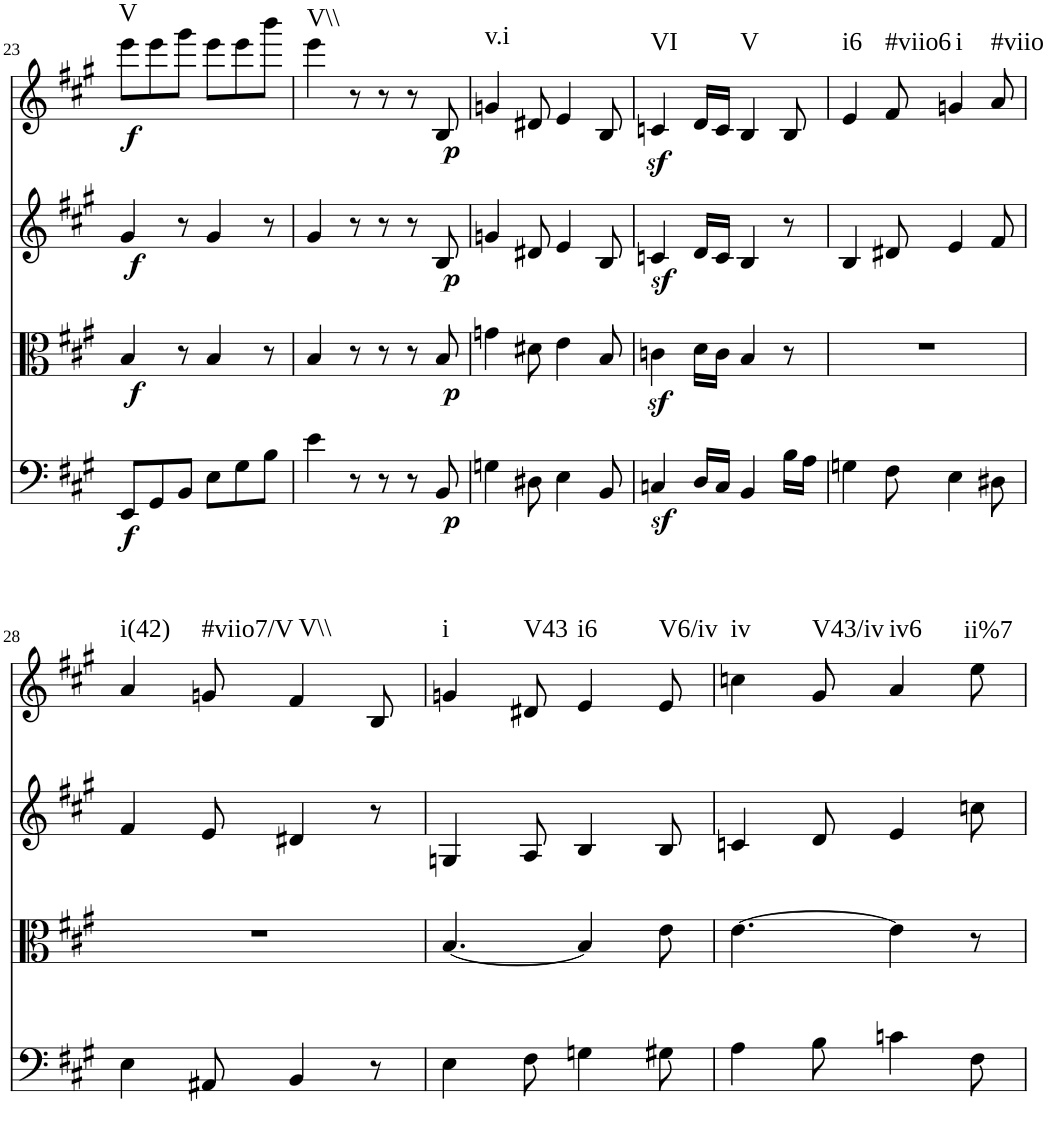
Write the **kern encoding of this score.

**kern	**dynam	**kern	**dynam	**kern	**dynam	**kern	**dynam	**harte
*part4	*part4	*part3	*part3	*part2	*part2	*part1	*part1	*part1
*staff4	*staff4	*staff3	*staff3	*staff2	*staff2	*staff1	*staff1	*
*I"Violoncello	*	*I"Viola	*	*I"Violin 2	*	*I"Violin 1	*	*
*I'Vc	*	*I'Vla	*	*I'Vln	*	*I'Vln	*	*
!!LO:PB:g=z
*clefF4	*	*clefC3	*	*clefG2	*	*clefG2	*	*
*k[f#c#g#]	*	*k[f#c#g#]	*	*k[f#c#g#]	*	*k[f#c#g#]	*	*
*A:	*	*A:	*	*A:	*	*A:	*	*
*M6/8	*	*M6/8	*	*M6/8	*	*M6/8	*	*
=23	=23	=23	=23	=23	=23	=23	=23	=23
!	!LO:DY:b	!	!LO:DY:b	!	!LO:DY:b	!	!LO:DY:b	!LO:H:kt=V
8EE/L	f	4B/	f	4g#/	f	8eee\L	f	N
8GG#/	.	.	.	.	.	8eee\	.	.
8BB/J	.	8r	.	8r	.	8ggg#\J	.	.
8E\L	.	4B/	.	4g#/	.	8eee\L	.	.
8G#\	.	.	.	.	.	8eee\	.	.
8B\J	.	8r	.	8r	.	8bbb\J	.	.
=24	=24	=24	=24	=24	=24	=24	=24	=24
!	!	!	!	!	!	!	!	!LO:H:kt=V\\
4e\	.	4B/	.	4g#/	.	4eee\	.	N
8r	.	8r	.	8r	.	8r	.	.
8r	.	8r	.	8r	.	8r	.	.
8r	.	8r	.	8r	.	8r	.	.
!	!LO:DY:b	!	!LO:DY:b	!	!LO:DY:b	!	!LO:DY:b	!
8BB/	p	8B/	p	8B/	p	8B/	p	.
=25	=25	=25	=25	=25	=25	=25	=25	=25
!	!	!	!	!	!	!	!	!LO:H:kt=v.i
4Gn\	.	4gn\	.	4gn/	.	4gn/	.	N
8D#X\	.	8d#X\	.	8d#X/	.	8d#X/	.	.
4E\	.	4e\	.	4e/	.	4e/	.	.
8BB/	.	8B/	.	8B/	.	8B/	.	.
=26	=26	=26	=26	=26	=26	=26	=26	=26
!	!	!	!	!	!	!	!LO:DY:b	!LO:H:kt=VI
4Cnz</	.	4cnz<\	.	4cnz</	.	4cn/	sf	N
16D/LL	.	16d\LL	.	16d/LL	.	16d/LL	.	.
16C/JJ	.	16c\JJ	.	16c/JJ	.	16c/JJ	.	.
!	!	!	!	!	!	!	!	!LO:H:kt=V
4BB/	.	4B/	.	4B/	.	4B/	.	N
16B\LL	.	8r	.	8r	.	8B/	.	.
16A\JJ	.	.	.	.	.	.	.	.
=27	=27	=27	=27	=27	=27	=27	=27	=27
!	!	!	!	!	!	!	!	!LO:H:kt=i6
4Gn\	.	2.r	.	4B/	.	4e/	.	N
!	!	!	!	!	!	!	!	!LO:H:kt=#viio6
8F#\	.	.	.	8d#X/	.	8f#/	.	N
!	!	!	!	!	!	!	!	!LO:H:kt=i
4E\	.	.	.	4e/	.	4gn/	.	N
!	!	!	!	!	!	!	!	!LO:H:kt=#viio
8D#X\	.	.	.	8f#/	.	8a/	.	N
!!LO:LB:g=z
=28	=28	=28	=28	=28	=28	=28	=28	=28
!	!	!	!	!	!	!	!	!LO:H:kt=i(42)
4E\	.	2.r	.	4f#/	.	4a/	.	N
!	!	!	!	!	!	!	!	!LO:H:kt=#viio7/V
8AA#X/	.	.	.	8e/	.	8gn/	.	N
!	!	!	!	!	!	!	!	!LO:H:kt=V\\
4BB/	.	.	.	4d#X/	.	4f#/	.	N
8r	.	.	.	8r	.	8B/	.	.
=29	=29	=29	=29	=29	=29	=29	=29	=29
!	!	!	!	!	!	!	!	!LO:H:kt=i
4E\	.	[4.B/	.	4Gn/	.	4gn/	.	N
!	!	!	!	!	!	!	!	!LO:H:kt=V43
8F#\	.	.	.	8A/	.	8d#X/	.	N
!	!	!	!	!	!	!	!	!LO:H:kt=i6
4Gn\	.	4B/]	.	4B/	.	4e/	.	N
!	!	!	!	!	!	!	!	!LO:H:kt=V6/iv
8G#X\	.	8e\	.	8B/	.	8e/	.	N
=30	=30	=30	=30	=30	=30	=30	=30	=30
!	!	!	!	!	!	!	!	!LO:H:kt=iv
4A\	.	[4.e\	.	4cn/	.	4ccn\	.	N
!	!	!	!	!	!	!	!	!LO:H:kt=V43/iv
8B\	.	.	.	8d/	.	8g#/	.	N
!	!	!	!	!	!	!	!	!LO:H:kt=iv6
4cn\	.	4e\]	.	4e/	.	4a/	.	N
!	!	!	!	!	!	!	!	!LO:H:kt=ii%7
8F#\	.	8r	.	8ccn\	.	8ee\	.	N
=	=	=	=	=	=	=	=	=
*-	*-	*-	*-	*-	*-	*-	*-	*-
